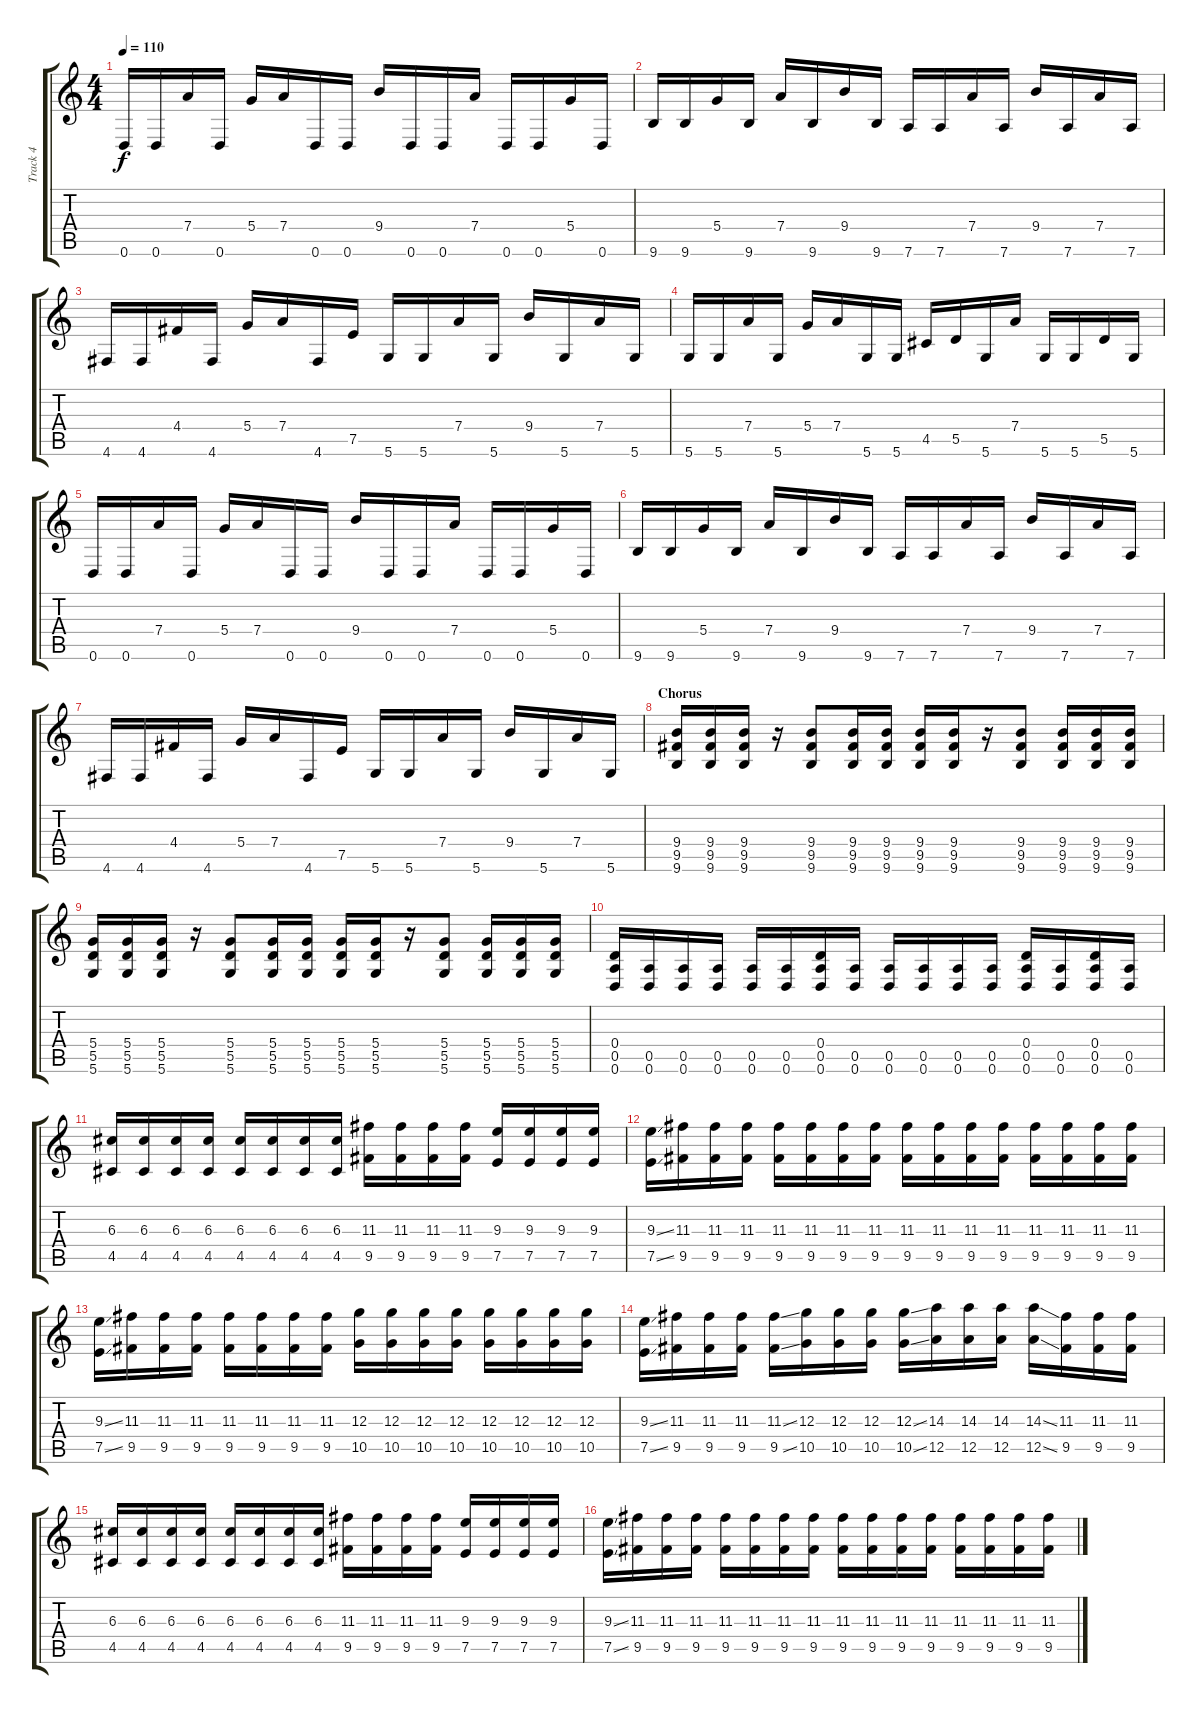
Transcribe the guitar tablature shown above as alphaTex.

\track ("Track 4" "Track 4") {instrument distortionguitar}
\staff {score tabs}
\tuning (E4 B3 G3 D3 A2 D2) {hide}
\ts (4 4)
\tempo 110
\clef g2
\ks c
0.6.16{dy f} 0.6.16 7.4.16 0.6.16 5.4.16 7.4.16 0.6.16 0.6.16 9.4.16 0.6.16 0.6.16 7.4.16 0.6.16 0.6.16 5.4.16 0.6.16 |
9.6.16 9.6.16 5.4.16 9.6.16 7.4.16 9.6.16 9.4.16 9.6.16 7.6.16 7.6.16 7.4.16 7.6.16 9.4.16 7.6.16 7.4.16 7.6.16 |
4.6.16 4.6.16 4.4.16 4.6.16 5.4.16 7.4.16 4.6.16 7.5.16 5.6.16 5.6.16 7.4.16 5.6.16 9.4.16 5.6.16 7.4.16 5.6.16 |
5.6.16 5.6.16 7.4.16 5.6.16 5.4.16 7.4.16 5.6.16 5.6.16 4.5.16 5.5.16 5.6.16 7.4.16 5.6.16 5.6.16 5.5.16 5.6.16 |
0.6.16 0.6.16 7.4.16 0.6.16 5.4.16 7.4.16 0.6.16 0.6.16 9.4.16 0.6.16 0.6.16 7.4.16 0.6.16 0.6.16 5.4.16 0.6.16 |
9.6.16 9.6.16 5.4.16 9.6.16 7.4.16 9.6.16 9.4.16 9.6.16 7.6.16 7.6.16 7.4.16 7.6.16 9.4.16 7.6.16 7.4.16 7.6.16 |
4.6.16 4.6.16 4.4.16 4.6.16 5.4.16 7.4.16 4.6.16 7.5.16 5.6.16 5.6.16 7.4.16 5.6.16 9.4.16 5.6.16 7.4.16 5.6.16 |
\section ("" "Chorus")
(9.4 9.5 9.6).16 (9.4 9.5 9.6).16 (9.4 9.5 9.6).16 r.16 (9.4 9.5 9.6).8 (9.4 9.5 9.6).16 (9.4 9.5 9.6).16 (9.4 9.5 9.6).16 (9.4 9.5 9.6).16 r.16 (9.4 9.5 9.6).8 (9.4 9.5 9.6).16 (9.4 9.5 9.6).16 (9.4 9.5 9.6).16 |
(5.4 5.5 5.6).16 (5.4 5.5 5.6).16 (5.4 5.5 5.6).16 r.16 (5.4 5.5 5.6).8 (5.4 5.5 5.6).16 (5.4 5.5 5.6).16 (5.4 5.5 5.6).16 (5.4 5.5 5.6).16 r.16 (5.4 5.5 5.6).8 (5.4 5.5 5.6).16 (5.4 5.5 5.6).16 (5.4 5.5 5.6).16 |
(0.4 0.5 0.6).16 (0.5 0.6).16 (0.5 0.6).16 (0.5 0.6).16 (0.5 0.6).16 (0.5 0.6).16 (0.4 0.5 0.6).16 (0.5 0.6).16 (0.5 0.6).16 (0.5 0.6).16 (0.5 0.6).16 (0.5 0.6).16 (0.4 0.5 0.6).16 (0.5 0.6).16 (0.4 0.5 0.6).16 (0.5 0.6).16 |
(6.3 4.5).16 (6.3 4.5).16 (6.3 4.5).16 (6.3 4.5).16 (6.3 4.5).16 (6.3 4.5).16 (6.3 4.5).16 (6.3 4.5).16 (11.3 9.5).16 (11.3 9.5).16 (11.3 9.5).16 (11.3 9.5).16 (9.3 7.5).16 (9.3 7.5).16 (9.3 7.5).16 (9.3 7.5).16 |
(9.3{ss} 7.5{ss}).16 (11.3 9.5).16 (11.3 9.5).16 (11.3 9.5).16 (11.3 9.5).16 (11.3 9.5).16 (11.3 9.5).16 (11.3 9.5).16 (11.3 9.5).16 (11.3 9.5).16 (11.3 9.5).16 (11.3 9.5).16 (11.3 9.5).16 (11.3 9.5).16 (11.3 9.5).16 (11.3 9.5).16 |
(9.3{ss} 7.5{ss}).16 (11.3 9.5).16 (11.3 9.5).16 (11.3 9.5).16 (11.3 9.5).16 (11.3 9.5).16 (11.3 9.5).16 (11.3 9.5).16 (12.3 10.5).16 (12.3 10.5).16 (12.3 10.5).16 (12.3 10.5).16 (12.3 10.5).16 (12.3 10.5).16 (12.3 10.5).16 (12.3 10.5).16 |
(9.3{ss} 7.5{ss}).16 (11.3 9.5).16 (11.3 9.5).16 (11.3 9.5).16 (11.3{ss} 9.5{ss}).16 (12.3 10.5).16 (12.3 10.5).16 (12.3 10.5).16 (12.3{ss} 10.5{ss}).16 (14.3 12.5).16 (14.3 12.5).16 (14.3 12.5).16 (14.3{ss} 12.5{ss}).16 (11.3 9.5).16 (11.3 9.5).16 (11.3 9.5).16 |
(6.3 4.5).16 (6.3 4.5).16 (6.3 4.5).16 (6.3 4.5).16 (6.3 4.5).16 (6.3 4.5).16 (6.3 4.5).16 (6.3 4.5).16 (11.3 9.5).16 (11.3 9.5).16 (11.3 9.5).16 (11.3 9.5).16 (9.3 7.5).16 (9.3 7.5).16 (9.3 7.5).16 (9.3 7.5).16 |
(9.3{ss} 7.5{ss}).16 (11.3 9.5).16 (11.3 9.5).16 (11.3 9.5).16 (11.3 9.5).16 (11.3 9.5).16 (11.3 9.5).16 (11.3 9.5).16 (11.3 9.5).16 (11.3 9.5).16 (11.3 9.5).16 (11.3 9.5).16 (11.3 9.5).16 (11.3 9.5).16 (11.3 9.5).16 (11.3 9.5).16
